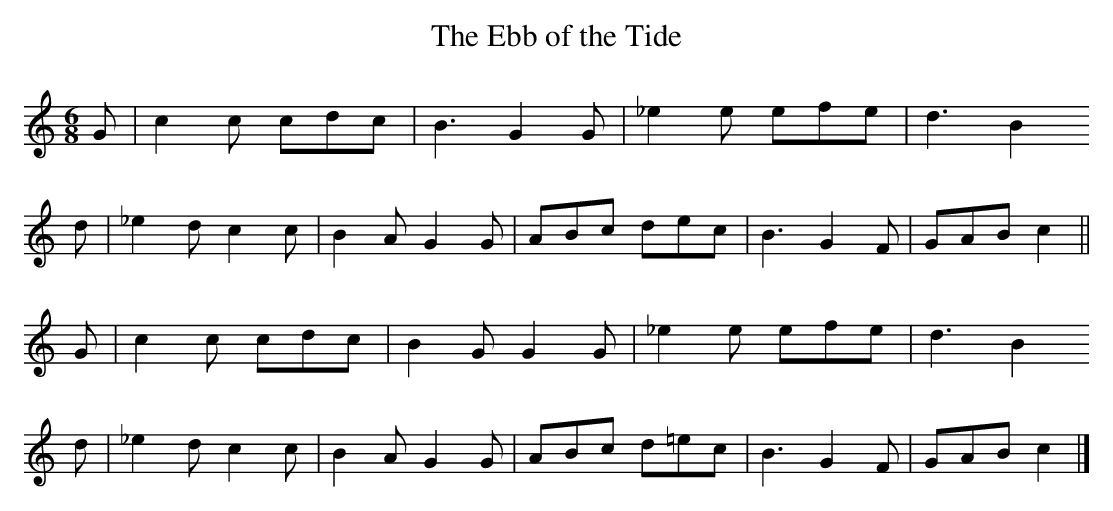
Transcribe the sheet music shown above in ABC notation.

X:1
T:The Ebb of the Tide
M:6/8
L:1/8
K:C
G| c2c cdc|B3  G2G|_e2e efe |d3 B2
d|_e2d c2c|B2A G2G| ABc dec |B3 G2\
F| GAB c2||
G| c2c cdc|B2G G2G|_e2e efe |d3 B2
d|_e2d c2c|B2A G2G| ABc d=ec|B3 G2\
F| GAB c2|]

The acoustic scale is the natural scale for a flute with no fingerholes.
These are found all over the world, but seem never to have been used in
Scotland - the closest they got was Norway.  Usually the finger can stop
the end of the flute to get the closed-pipe harmonic series as well as
the open one.  Usually the flute is made as long as possible, given that
the player has to be able to get a finger over the end hole to stop it;
a type once played in New Caledonia was bent round in a semicircle, held
in that shape by a bowstring, to get it an extra 50% longer.  Here's the
scale for the Hungarian type, the tilinko.  The lowest two notes are not
used:
